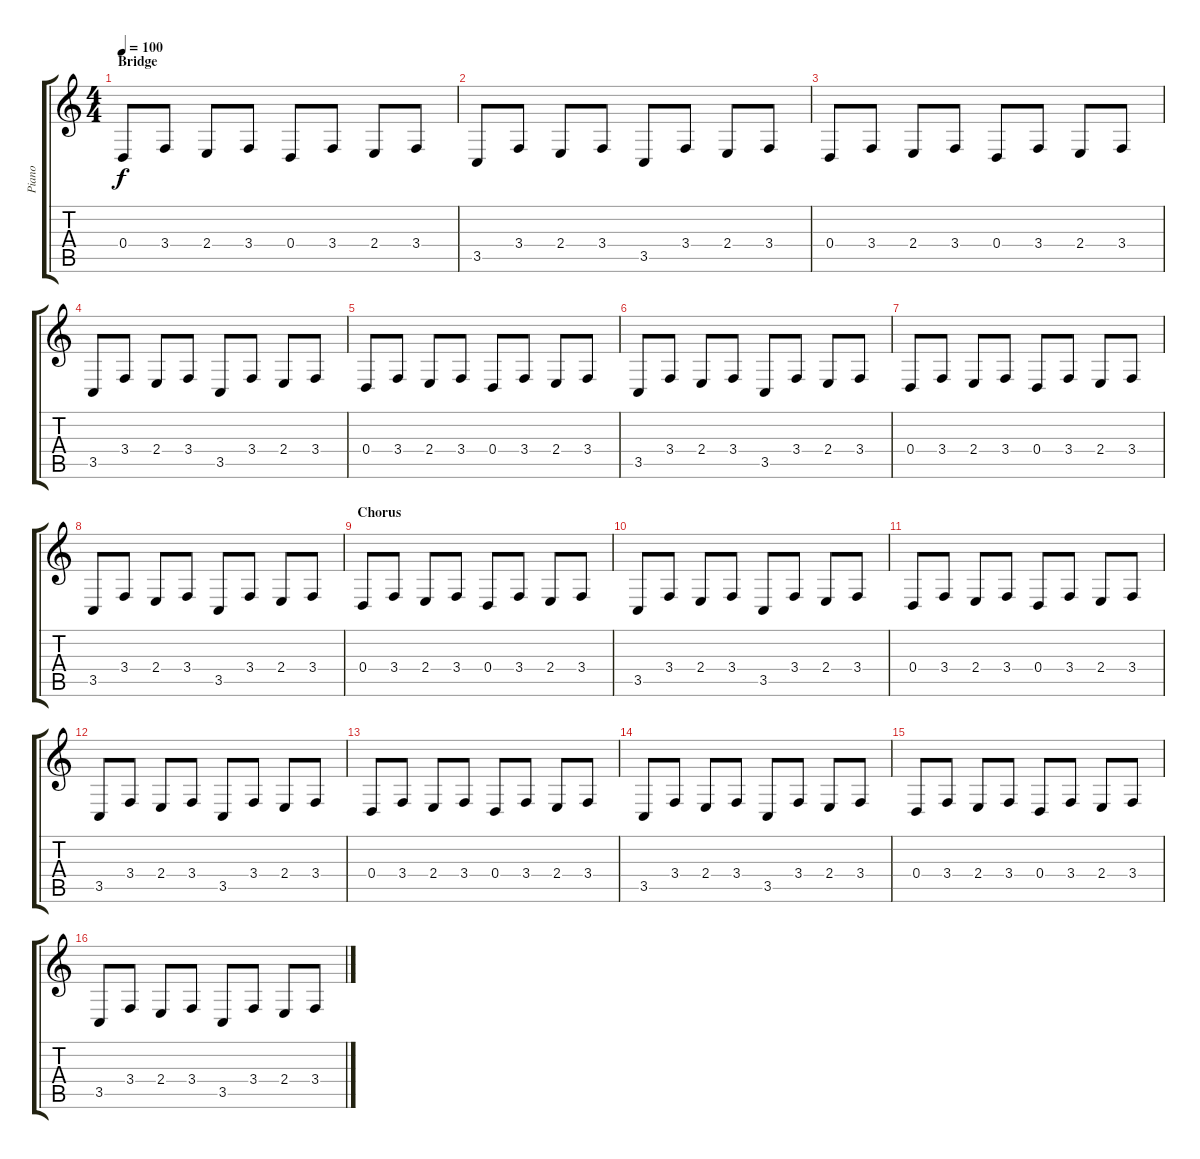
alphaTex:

\track ("Piano" "Piano") {instrument acousticgrandpiano}
\staff {score tabs}
\tuning (E4 B3 G3 D3 A2 E2) {hide}
\ts (4 4)
\section ("" "Bridge")
\tempo 100
\clef g2
\ks c
0.4.8{dy f volume 10} 3.4.8 2.4.8 3.4.8 0.4.8 3.4.8 2.4.8 3.4.8 |
3.5.8 3.4.8 2.4.8 3.4.8 3.5.8 3.4.8 2.4.8 3.4.8 |
0.4.8 3.4.8 2.4.8 3.4.8 0.4.8 3.4.8 2.4.8 3.4.8 |
3.5.8 3.4.8 2.4.8 3.4.8 3.5.8 3.4.8 2.4.8 3.4.8 |
0.4.8 3.4.8 2.4.8 3.4.8 0.4.8 3.4.8 2.4.8 3.4.8 |
3.5.8 3.4.8 2.4.8 3.4.8 3.5.8 3.4.8 2.4.8 3.4.8 |
0.4.8 3.4.8 2.4.8 3.4.8 0.4.8 3.4.8 2.4.8 3.4.8 |
3.5.8 3.4.8 2.4.8 3.4.8 3.5.8 3.4.8 2.4.8 3.4.8 |
\section ("" "Chorus")
0.4.8{volume 13} 3.4.8 2.4.8 3.4.8 0.4.8 3.4.8 2.4.8 3.4.8 |
3.5.8 3.4.8 2.4.8 3.4.8 3.5.8 3.4.8 2.4.8 3.4.8 |
0.4.8 3.4.8 2.4.8 3.4.8 0.4.8 3.4.8 2.4.8 3.4.8 |
3.5.8 3.4.8 2.4.8 3.4.8 3.5.8 3.4.8 2.4.8 3.4.8 |
0.4.8 3.4.8 2.4.8 3.4.8 0.4.8 3.4.8 2.4.8 3.4.8 |
3.5.8 3.4.8 2.4.8 3.4.8 3.5.8 3.4.8 2.4.8 3.4.8 |
0.4.8 3.4.8 2.4.8 3.4.8 0.4.8 3.4.8 2.4.8 3.4.8 |
3.5.8 3.4.8 2.4.8 3.4.8 3.5.8 3.4.8 2.4.8 3.4.8
